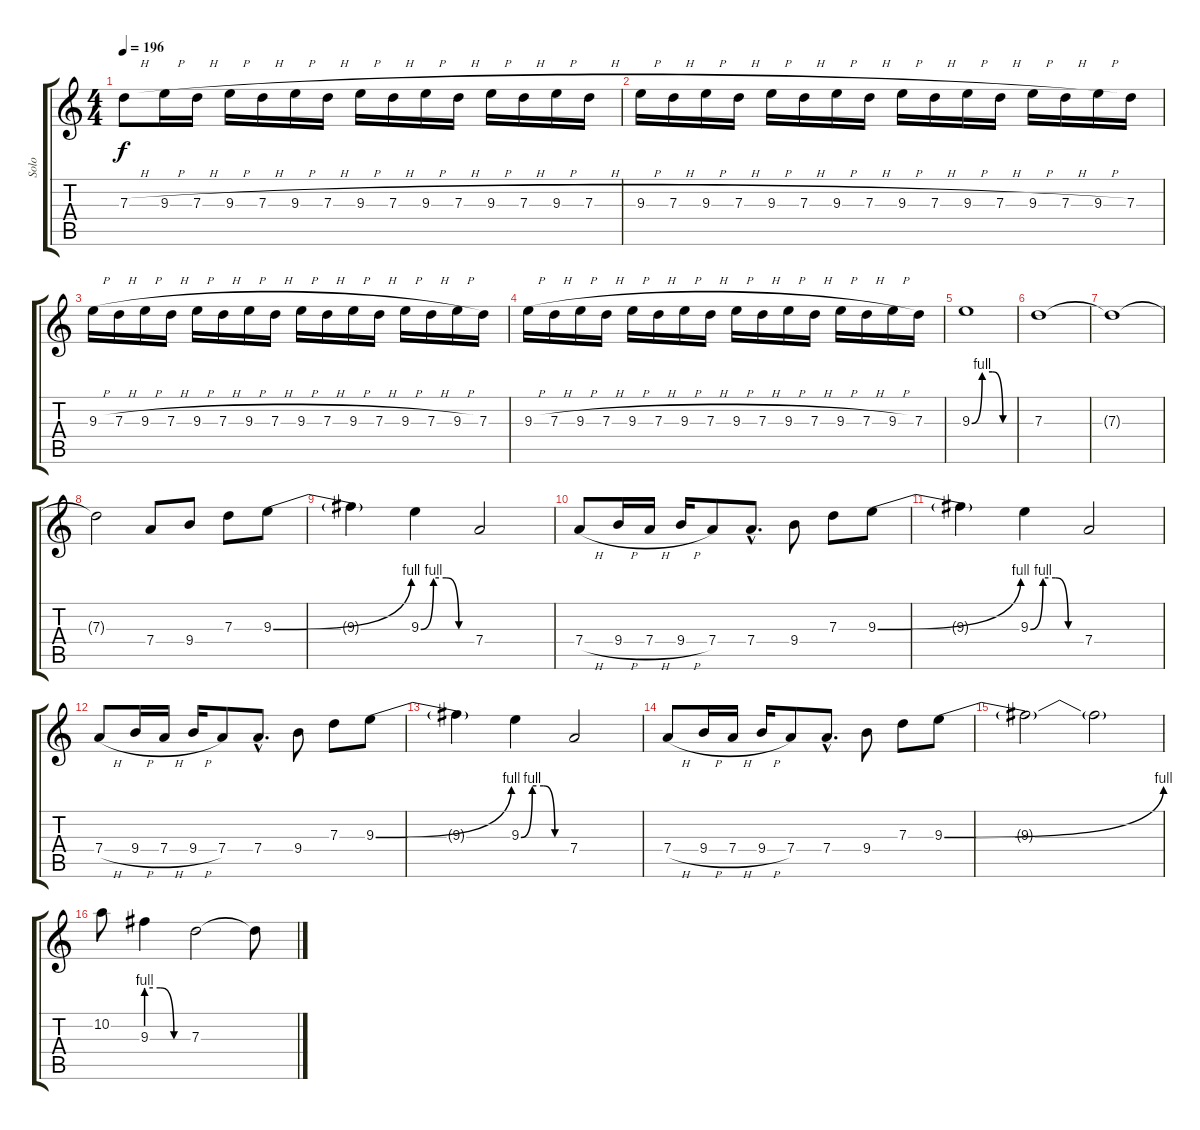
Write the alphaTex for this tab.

\track ("Solo" "Solo") {instrument overdrivenguitar}
\staff {score tabs}
\tuning (E4 B3 G3 D3 A2 E2) {hide}
\ts (4 4)
\tempo 196
\clef g2
\ks c
7.3{h}.8{dy f} 9.3{h}.16 7.3{h}.16 9.3{h}.16 7.3{h}.16 9.3{h}.16 7.3{h}.16 9.3{h}.16 7.3{h}.16 9.3{h}.16 7.3{h}.16 9.3{h}.16 7.3{h}.16 9.3{h}.16 7.3{h}.16 |
9.3{h}.16 7.3{h}.16 9.3{h}.16 7.3{h}.16 9.3{h}.16 7.3{h}.16 9.3{h}.16 7.3{h}.16 9.3{h}.16 7.3{h}.16 9.3{h}.16 7.3{h}.16 9.3{h}.16 7.3{h}.16 9.3{h}.16 7.3.16 |
9.3{h}.16 7.3{h}.16 9.3{h}.16 7.3{h}.16 9.3{h}.16 7.3{h}.16 9.3{h}.16 7.3{h}.16 9.3{h}.16 7.3{h}.16 9.3{h}.16 7.3{h}.16 9.3{h}.16 7.3{h}.16 9.3{h}.16 7.3.16 |
9.3{h}.16 7.3{h}.16 9.3{h}.16 7.3{h}.16 9.3{h}.16 7.3{h}.16 9.3{h}.16 7.3{h}.16 9.3{h}.16 7.3{h}.16 9.3{h}.16 7.3{h}.16 9.3{h}.16 7.3{h}.16 9.3{h}.16 7.3.16 |
9.3{be (custom 0 0 15 4 30 4 45 0 60 0)}.1 |
7.3.1 |
7.3{t}.1 |
7.3{t}.2 7.4.8 9.4.8 7.3.8 9.3{be (bend 0 0 60 4)}.8 |
9.3{t}.4 9.3{be (custom 0 0 15 4 30 4 45 0 60 0)}.4 7.4.2 |
7.4{h}.8 9.4{h}.16 7.4{h}.16 9.4{h}.16 7.4.8 7.4{hac}.8{d} 9.4.8 7.3.8 9.3{be (bend 0 0 60 4)}.8 |
9.3{t}.4 9.3{be (custom 0 0 15 4 30 4 45 0 60 0)}.4 7.4.2 |
7.4{h}.8 9.4{h}.16 7.4{h}.16 9.4{h}.16 7.4.8 7.4{hac}.8{d} 9.4.8 7.3.8 9.3{be (bend 0 0 60 4)}.8 |
9.3{t}.4 9.3{be (custom 0 0 15 4 30 4 45 0 60 0)}.4 7.4.2 |
7.4{h}.8 9.4{h}.16 7.4{h}.16 9.4{h}.16 7.4.8 7.4{hac}.8{d} 9.4.8 7.3.8 9.3{be (bend 0 0 60 4)}.8 |
9.3{t}.2 9.3{t}.2 |
10.2.8 9.3{be (custom 0 4 20 4 40 0 60 0)}.4 7.3.2 7.3{t}.8
